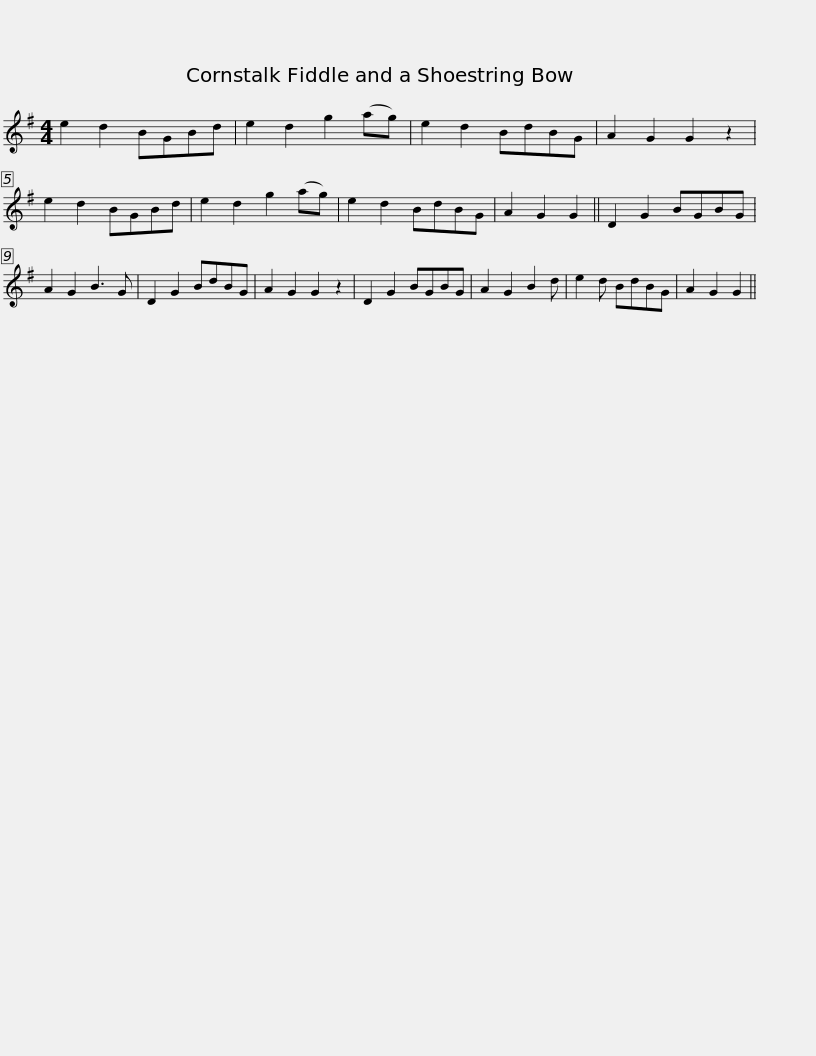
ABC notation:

X:1
L:1/8
M:4/4
I:linebreak $
K:G
V:1 treble
V:1
 e2 d2 BGBd | e2 d2 g2 (ag) | e2 d2 BdBG | A2 G2 G2 z2 | e2 d2 BGBd | %5
 e2 d2 g2 (ag) | e2 d2 BdBG | A2 G2 G2 ||$ D2 G2 BGBG | A2 G2 B3 G | %10
 D2 G2 BdBG | A2 G2 G2 z2 | D2 G2 BGBG | A2 G2 B2 d | e2 d BdBG | %15
 A2 G2 G2 || %16
